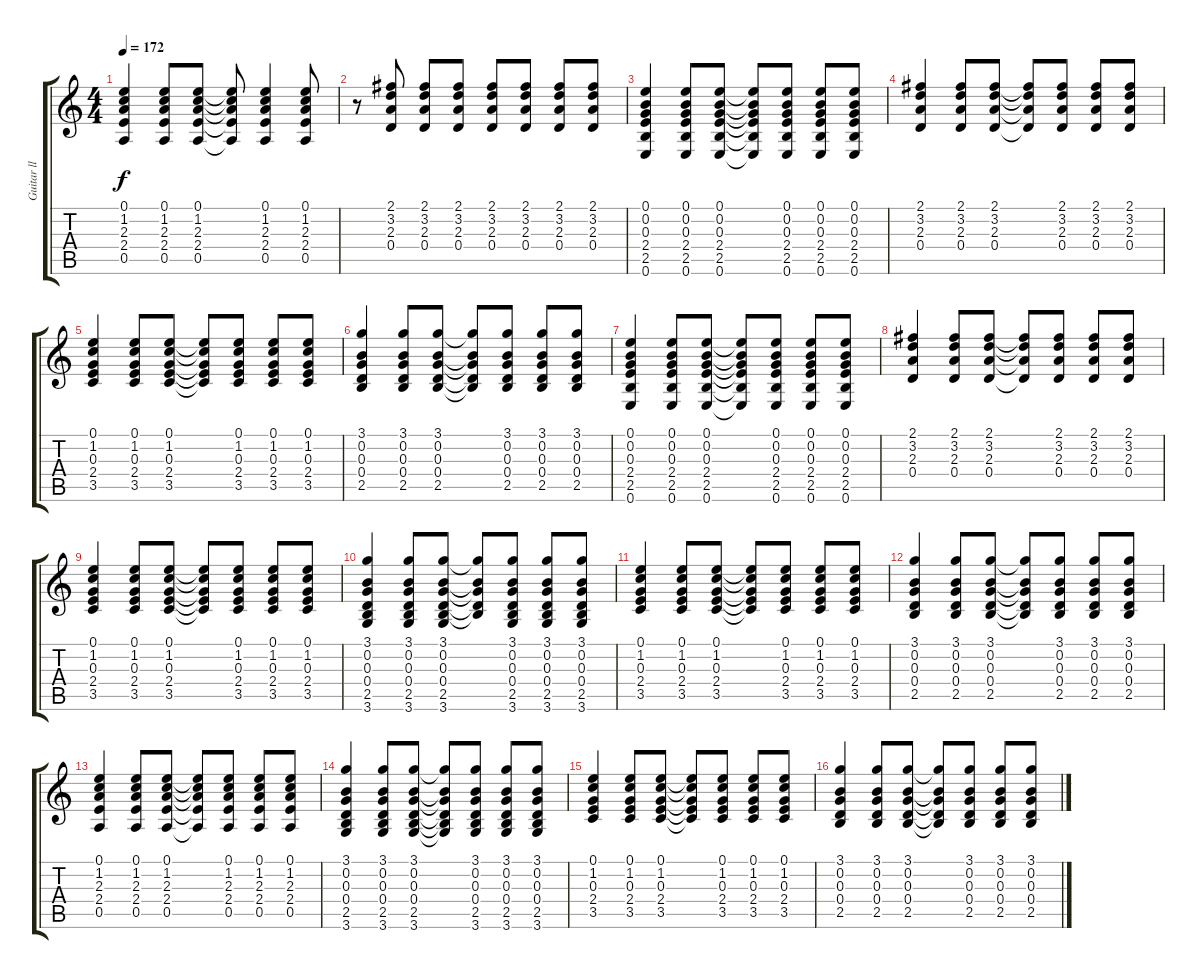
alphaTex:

\track ("Guitar ll" "Guitar ll") {instrument acousticguitarsteel}
\staff {score tabs}
\tuning (E4 B3 G3 D3 A2 E2) {hide}
\ts (4 4)
\tempo 172
\clef g2
\ks c
(0.1 1.2 2.3 2.4 0.5).4{dy f} (0.1 1.2 2.3 2.4 0.5).8 (0.1 1.2 2.3 2.4 0.5).8 (0.1{t} 1.2{t} 2.3{t} 2.4{t} 0.5{t}).8 (0.1 1.2 2.3 2.4 0.5).4 (0.1 1.2 2.3 2.4 0.5).8 |
r.8 (2.1 3.2 2.3 0.4).8 (2.1 3.2 2.3 0.4).8 (2.1 3.2 2.3 0.4).8 (2.1 3.2 2.3 0.4).8 (2.1 3.2 2.3 0.4).8 (2.1 3.2 2.3 0.4).8 (2.1 3.2 2.3 0.4).8 |
(0.1 0.2 0.3 2.4 2.5 0.6).4 (0.1 0.2 0.3 2.4 2.5 0.6).8 (0.1 0.2 0.3 2.4 2.5 0.6).8 (0.1{t} 0.2{t} 0.3{t} 2.4{t} 2.5{t} 0.6{t}).8 (0.1 0.2 0.3 2.4 2.5 0.6).8 (0.1 0.2 0.3 2.4 2.5 0.6).8 (0.1 0.2 0.3 2.4 2.5 0.6).8 |
(2.1 3.2 2.3 0.4).4 (2.1 3.2 2.3 0.4).8 (2.1 3.2 2.3 0.4).8 (2.1{t} 3.2{t} 2.3{t} 0.4{t}).8 (2.1 3.2 2.3 0.4).8 (2.1 3.2 2.3 0.4).8 (2.1 3.2 2.3 0.4).8 |
(0.1 1.2 0.3 2.4 3.5).4 (0.1 1.2 0.3 2.4 3.5).8 (0.1 1.2 0.3 2.4 3.5).8 (0.1{t} 1.2{t} 0.3{t} 2.4{t} 3.5{t}).8 (0.1 1.2 0.3 2.4 3.5).8 (0.1 1.2 0.3 2.4 3.5).8 (0.1 1.2 0.3 2.4 3.5).8 |
(3.1 0.2 0.3 0.4 2.5).4 (3.1 0.2 0.3 0.4 2.5).8 (3.1 0.2 0.3 0.4 2.5).8 (3.1{t} 0.2{t} 0.3{t} 0.4{t} 2.5{t}).8 (3.1 0.2 0.3 0.4 2.5).8 (3.1 0.2 0.3 0.4 2.5).8 (3.1 0.2 0.3 0.4 2.5).8 |
(0.1 0.2 0.3 2.4 2.5 0.6).4 (0.1 0.2 0.3 2.4 2.5 0.6).8 (0.1 0.2 0.3 2.4 2.5 0.6).8 (0.1{t} 0.2{t} 0.3{t} 2.4{t} 2.5{t} 0.6{t}).8 (0.1 0.2 0.3 2.4 2.5 0.6).8 (0.1 0.2 0.3 2.4 2.5 0.6).8 (0.1 0.2 0.3 2.4 2.5 0.6).8 |
(2.1 3.2 2.3 0.4).4 (2.1 3.2 2.3 0.4).8 (2.1 3.2 2.3 0.4).8 (2.1{t} 3.2{t} 2.3{t} 0.4{t}).8 (2.1 3.2 2.3 0.4).8 (2.1 3.2 2.3 0.4).8 (2.1 3.2 2.3 0.4).8 |
(0.1 1.2 0.3 2.4 3.5).4 (0.1 1.2 0.3 2.4 3.5).8 (0.1 1.2 0.3 2.4 3.5).8 (0.1{t} 1.2{t} 0.3{t} 2.4{t} 3.5{t}).8 (0.1 1.2 0.3 2.4 3.5).8 (0.1 1.2 0.3 2.4 3.5).8 (0.1 1.2 0.3 2.4 3.5).8 |
(3.1 0.2 0.3 0.4 2.5 3.6).4 (3.1 0.2 0.3 0.4 2.5 3.6).8 (3.1 0.2 0.3 0.4 2.5 3.6).8 (3.1{t} 0.2{t} 0.3{t} 0.4{t} 2.5{t}).8 (3.1 0.2 0.3 0.4 2.5 3.6).8 (3.1 0.2 0.3 0.4 2.5 3.6).8 (3.1 0.2 0.3 0.4 2.5 3.6).8 |
(0.1 1.2 0.3 2.4 3.5).4 (0.1 1.2 0.3 2.4 3.5).8 (0.1 1.2 0.3 2.4 3.5).8 (0.1{t} 1.2{t} 0.3{t} 2.4{t} 3.5{t}).8 (0.1 1.2 0.3 2.4 3.5).8 (0.1 1.2 0.3 2.4 3.5).8 (0.1 1.2 0.3 2.4 3.5).8 |
(3.1 0.2 0.3 0.4 2.5).4 (3.1 0.2 0.3 0.4 2.5).8 (3.1 0.2 0.3 0.4 2.5).8 (3.1{t} 0.2{t} 0.3{t} 0.4{t} 2.5{t}).8 (3.1 0.2 0.3 0.4 2.5).8 (3.1 0.2 0.3 0.4 2.5).8 (3.1 0.2 0.3 0.4 2.5).8 |
(0.1 1.2 2.3 2.4 0.5).4 (0.1 1.2 2.3 2.4 0.5).8 (0.1 1.2 2.3 2.4 0.5).8 (0.1{t} 1.2{t} 2.3{t} 2.4{t} 0.5{t}).8 (0.1 1.2 2.3 2.4 0.5).8 (0.1 1.2 2.3 2.4 0.5).8 (0.1 1.2 2.3 2.4 0.5).8 |
(3.1 0.2 0.3 0.4 2.5 3.6).4 (3.1 0.2 0.3 0.4 2.5 3.6).8 (3.1 0.2 0.3 0.4 2.5 3.6).8 (3.1{t} 0.2{t} 0.3{t} 0.4{t} 2.5{t} 3.6{t}).8 (3.1 0.2 0.3 0.4 2.5 3.6).8 (3.1 0.2 0.3 0.4 2.5 3.6).8 (3.1 0.2 0.3 0.4 2.5 3.6).8 |
(0.1 1.2 0.3 2.4 3.5).4 (0.1 1.2 0.3 2.4 3.5).8 (0.1 1.2 0.3 2.4 3.5).8 (0.1{t} 1.2{t} 0.3{t} 2.4{t} 3.5{t}).8 (0.1 1.2 0.3 2.4 3.5).8 (0.1 1.2 0.3 2.4 3.5).8 (0.1 1.2 0.3 2.4 3.5).8 |
(3.1 0.2 0.3 0.4 2.5).4 (3.1 0.2 0.3 0.4 2.5).8 (3.1 0.2 0.3 0.4 2.5).8 (3.1{t} 0.2{t} 0.3{t} 0.4{t} 2.5{t}).8 (3.1 0.2 0.3 0.4 2.5).8 (3.1 0.2 0.3 0.4 2.5).8 (3.1 0.2 0.3 0.4 2.5).8
